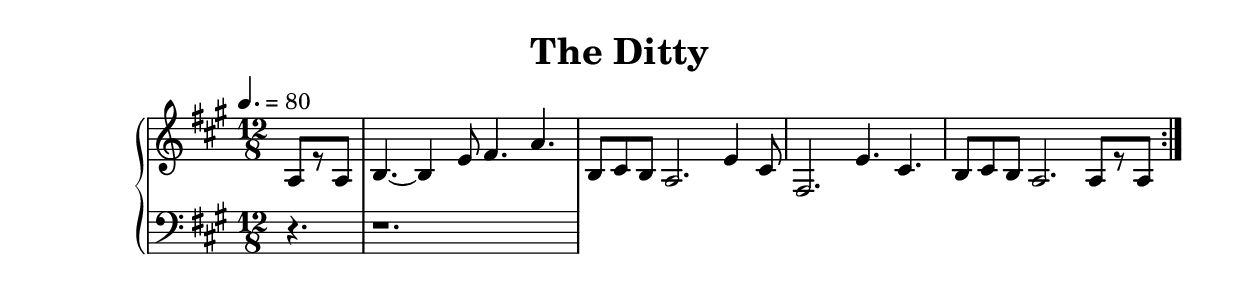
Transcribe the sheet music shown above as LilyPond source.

\header{
  title = "The Ditty"
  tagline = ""  % no footer
}

\score{
	\new PianoStaff <<
		\new Staff{
			\tempo 4. = 80
			\time 12/8
			\key a \major

			\clef G

			\partial 4.
			\repeat volta 2{
				a8[ r8 a8]
				|
				b4.~
				b4 e'8
				fis'4.
				a'4.
				|
				b8 cis'8 b8
				a2.
				e'4 cis'8
				|
				fis2.
				e'4.
				cis'4.
				|
				b8 cis'8 b8
				a2.
				a8[ r8 a8]
			}


		}
		\new Staff{
			\tempo 4. = 80
			\time 12/8
			\key a \major

			\clef F

			\partial 4.
			r4.
			|
			r1.
		}
	>>

	%\midi{}

}



\version "2.18.0"  % necessary for upgrading to future LilyPond versions.
